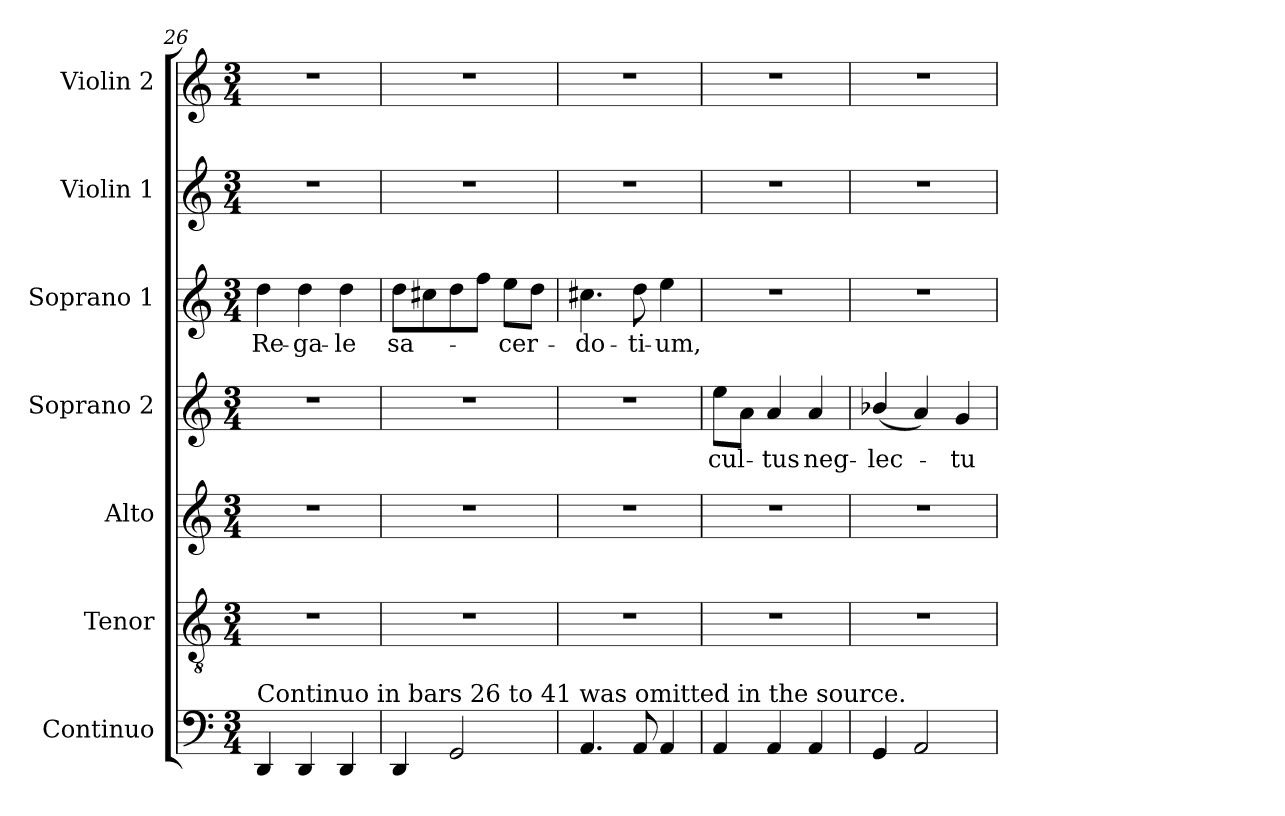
**kern	**kern	**kern	**kern	**text	**kern	**text	**kern	**kern
*part7	*part6	*part5	*part4	*part4	*part3	*part3	*part2	*part1
*staff7	*staff6	*staff5	*staff4	*staff4	*staff3	*staff3	*staff2	*staff1
*I"Continuo	*I"Tenor	*I"Alto	*I"Soprano 2	*	*I"Soprano 1	*	*I"Violin 1	*I"Violin 2
*I'Cont.	*I'T.	*I'A.	*I'S.	*	*I'S.	*	*I'Vln. 1	*I'Vln. 2
!!LO:LB:g=z
*clefF4	*clefGv2	*clefG2	*clefG2	*	*clefG2	*	*clefG2	*clefG2
*	*ITrd7c12	*	*	*	*	*	*	*
*k[]	*k[]	*k[]	*k[]	*	*k[]	*	*k[]	*k[]
*C:	*C:	*C:	*C:	*	*C:	*	*C:	*C:
*M3/4	*M3/4	*M3/4	*M3/4	*	*M3/4	*	*M3/4	*M3/4
=26	=26	=26	=26	=26	=26	=26	=26	=26
!	!LO:N:vis=1	!LO:N:vis=1	!LO:N:vis=1	!	!	!	!	!
!LO:TX:a:t=Continuo in bars 26 to 41 was omitted in the source.	!	!	!	!	!	!	!	!
!	!	!	!	!	!	!LO:LY:b:color=#000000	!LO:N:vis=1	!LO:N:vis=1
4DDi/	2.r	2.r	2.r	.	4ddi\	Re-	2.r	2.r
!	!	!	!	!	!	!LO:LY:b:color=#000000	!	!
4DDi/	.	.	.	.	4ddi\	-ga-	.	.
!	!	!	!	!	!	!LO:LY:b:color=#000000	!	!
4DDi/	.	.	.	.	4ddi\	-le	.	.
=27	=27	=27	=27	=27	=27	=27	=27	=27
!	!LO:N:vis=1	!LO:N:vis=1	!LO:N:vis=1	!	!	!	!	!
!	!	!	!	!	!	!LO:LY:b:color=#000000	!LO:N:vis=1	!LO:N:vis=1
4DDi/	2.r	2.r	2.r	.	8ddi\L	sa-	2.r	2.r
.	.	.	.	.	8cc#Xi\	.	.	.
2GGi/	.	.	.	.	8ddi\	.	.	.
.	.	.	.	.	8ffi\J	.	.	.
!	!	!	!	!	!	!LO:LY:b:color=#000000	!	!
.	.	.	.	.	8eei\L	-cer-	.	.
.	.	.	.	.	8ddi\J	.	.	.
=28	=28	=28	=28	=28	=28	=28	=28	=28
!	!LO:N:vis=1	!LO:N:vis=1	!LO:N:vis=1	!	!	!	!	!
!	!	!	!	!	!	!LO:LY:b:color=#000000	!LO:N:vis=1	!LO:N:vis=1
4.AAi/	2.r	2.r	2.r	.	4.cc#Xi\	-do-	2.r	2.r
!	!	!	!	!	!	!LO:LY:b:color=#000000	!	!
8AAi/	.	.	.	.	8ddi\	-ti-	.	.
!	!	!	!	!	!	!LO:LY:b:color=#000000	!	!
4AAi/	.	.	.	.	4eei\	-um,	.	.
=29	=29	=29	=29	=29	=29	=29	=29	=29
!	!LO:N:vis=1	!LO:N:vis=1	!	!	!	!	!	!
!	!	!	!	!LO:LY:b:color=#000000	!LO:N:vis=1	!	!LO:N:vis=1	!LO:N:vis=1
4AAi/	2.r	2.r	8eei\L	cul-	2.r	.	2.r	2.r
.	.	.	8ai\J	.	.	.	.	.
!	!	!	!	!LO:LY:b:color=#000000	!	!	!	!
4AAi/	.	.	4ai/	-tus	.	.	.	.
!	!	!	!	!LO:LY:b:color=#000000	!	!	!	!
4AAi/	.	.	4ai/	neg-	.	.	.	.
=30	=30	=30	=30	=30	=30	=30	=30	=30
!	!LO:N:vis=1	!LO:N:vis=1	!	!	!	!	!	!
!	!	!	!	!LO:LY:b:color=#000000	!LO:N:vis=1	!	!LO:N:vis=1	!LO:N:vis=1
4GGi/	2.r	2.r	(4b-Xi/	-lec-	2.r	.	2.r	2.r
2AAi/	.	.	4ai/)	.	.	.	.	.
!	!	!	!	!LO:LY:b:color=#000000	!	!	!	!
.	.	.	4gi/	-tu	.	.	.	.
=	=	=	=	=	=	=	=	=
*-	*-	*-	*-	*-	*-	*-	*-	*-
